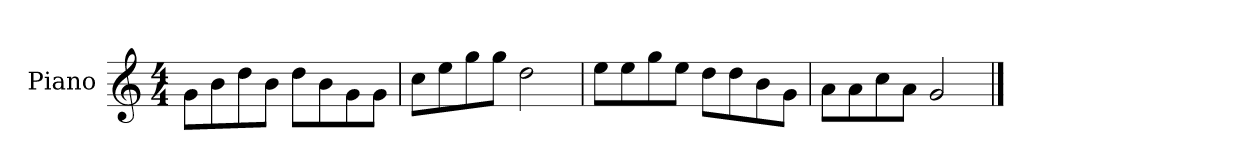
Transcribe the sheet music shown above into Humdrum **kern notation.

**kern
*part1
*staff1
*I"Piano
*I'P-no
*clefG2
*k[]
*M4/4
*MM90
=1
8g\L
8b\
8dd\
8b\J
8dd\L
8b\
8g\
8g\J
=2
8cc\L
8ee\
8gg\
8gg\J
2dd\
=3
8ee\L
8ee\
8gg\
8ee\J
8dd\L
8dd\
8b\
8g\J
=4
8a\L
8a\
8cc\
8a\J
2g/
==
*-
